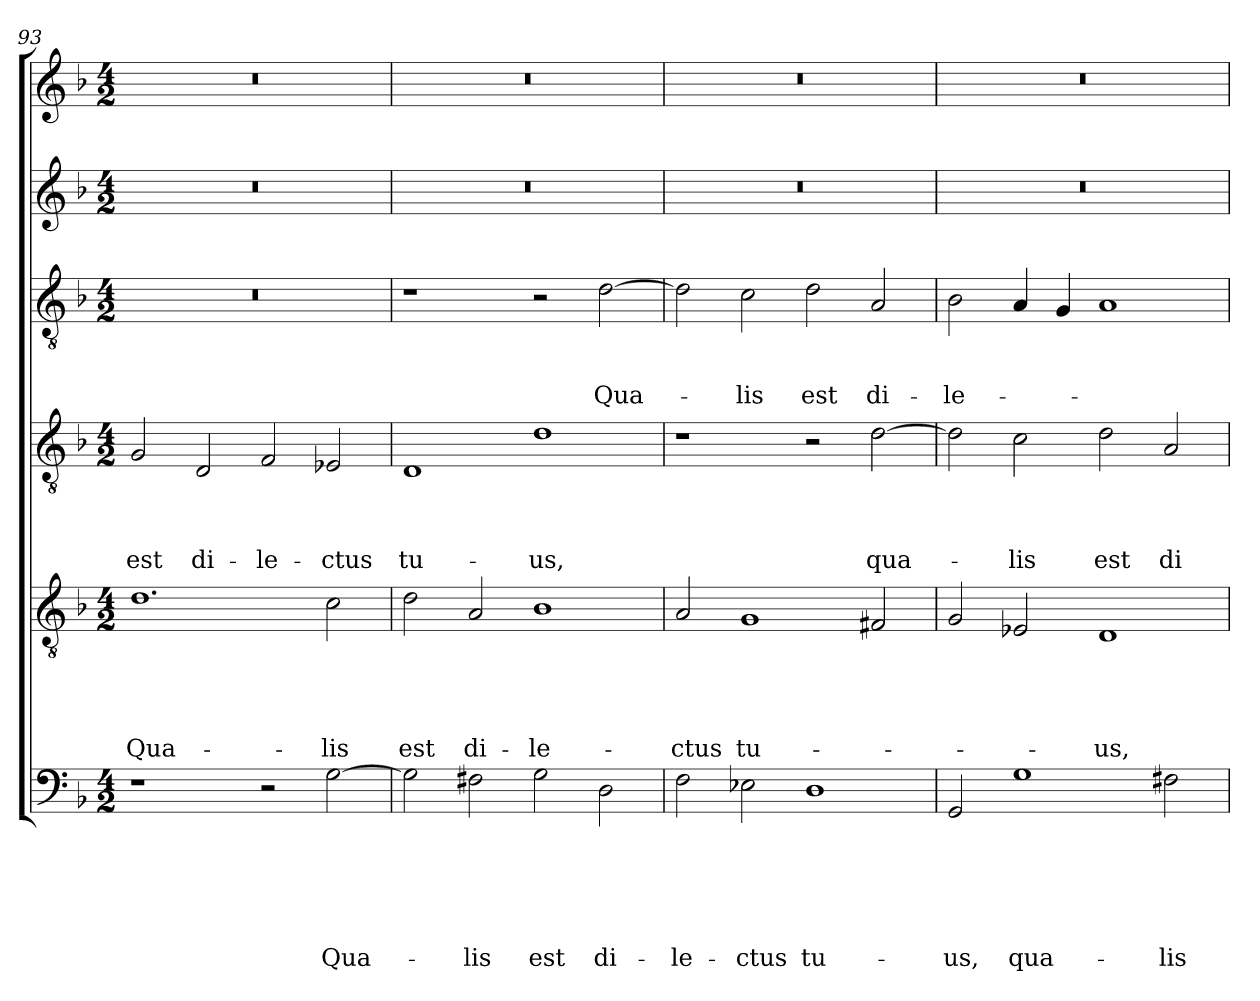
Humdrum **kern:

**kern	**text	**text	**text	**text	**text	**text	**kern	**text	**text	**text	**text	**text	**kern	**text	**text	**text	**text	**kern	**text	**text	**text	**kern	**kern
*part6	*part6	*part6	*part6	*part6	*part6	*part6	*part5	*part5	*part5	*part5	*part5	*part5	*part4	*part4	*part4	*part4	*part4	*part3	*part3	*part3	*part3	*part2	*part1
*staff6	*staff6	*staff6	*staff6	*staff6	*staff6	*staff6	*staff5	*staff5	*staff5	*staff5	*staff5	*staff5	*staff4	*staff4	*staff4	*staff4	*staff4	*staff3	*staff3	*staff3	*staff3	*staff2	*staff1
*clefF4	*	*	*	*	*	*	*clefGv2	*	*	*	*	*	*clefGv2	*	*	*	*	*clefGv2	*	*	*	*clefG2	*clefG2
*k[b-]	*	*	*	*	*	*	*k[b-]	*	*	*	*	*	*k[b-]	*	*	*	*	*k[b-]	*	*	*	*k[b-]	*k[b-]
*F:	*	*	*	*	*	*	*F:	*	*	*	*	*	*F:	*	*	*	*	*F:	*	*	*	*F:	*F:
*M4/2	*	*	*	*	*	*	*M4/2	*	*	*	*	*	*M4/2	*	*	*	*	*M4/2	*	*	*	*M4/2	*M4/2
=93	=93	=93	=93	=93	=93	=93	=93	=93	=93	=93	=93	=93	=93	=93	=93	=93	=93	=93	=93	=93	=93	=93	=93
!	!	!	!	!	!	!	!	!	!	!	!	!LO:LY:b	!	!	!	!	!LO:LY:b	!	!	!	!	!	!
1r	.	.	.	.	.	.	1.d	.	.	.	.	Qua-	2G/	.	.	.	est	0r	.	.	.	0r	0r
!	!	!	!	!	!	!	!	!	!	!	!	!	!	!	!	!	!LO:LY:b	!	!	!	!	!	!
.	.	.	.	.	.	.	.	.	.	.	.	.	2D/	.	.	.	di-	.	.	.	.	.	.
!	!	!	!	!	!	!	!	!	!	!	!	!	!	!	!	!	!LO:LY:b	!	!	!	!	!	!
2r	.	.	.	.	.	.	.	.	.	.	.	.	2F/	.	.	.	-le-	.	.	.	.	.	.
!	!	!	!	!	!	!LO:LY:b	!	!	!	!	!	!LO:LY:b	!	!	!	!	!LO:LY:b	!	!	!	!	!	!
[2G\	.	.	.	.	.	Qua-	2c\	.	.	.	.	-lis	2E-X/	.	.	.	-ctus	.	.	.	.	.	.
=94	=94	=94	=94	=94	=94	=94	=94	=94	=94	=94	=94	=94	=94	=94	=94	=94	=94	=94	=94	=94	=94	=94	=94
!	!	!	!	!	!	!	!	!	!	!	!	!LO:LY:b	!	!	!	!	!LO:LY:b	!	!	!	!	!	!
2G\]	.	.	.	.	.	.	2d\	.	.	.	.	est	1D	.	.	.	tu-	1r	.	.	.	0r	0r
!	!	!	!	!	!	!LO:LY:b	!	!	!	!	!	!LO:LY:b	!	!	!	!	!	!	!	!	!	!	!
2F#X\	.	.	.	.	.	-lis	2A/	.	.	.	.	di-	.	.	.	.	.	.	.	.	.	.	.
!	!	!	!	!	!	!LO:LY:b	!	!	!	!	!	!LO:LY:b	!	!	!	!	!LO:LY:b	!	!	!	!	!	!
2G\	.	.	.	.	.	est	1B-	.	.	.	.	-le-	1d	.	.	.	-us,	2r	.	.	.	.	.
!	!	!	!	!	!	!LO:LY:b	!	!	!	!	!	!	!	!	!	!	!	!	!	!	!LO:LY:b	!	!
2D\	.	.	.	.	.	di-	.	.	.	.	.	.	.	.	.	.	.	[2d\	.	.	Qua-	.	.
=95	=95	=95	=95	=95	=95	=95	=95	=95	=95	=95	=95	=95	=95	=95	=95	=95	=95	=95	=95	=95	=95	=95	=95
!	!	!	!	!	!	!LO:LY:b	!	!	!	!	!	!LO:LY:b	!	!	!	!	!	!	!	!	!	!	!
2F\	.	.	.	.	.	-le-	2A/	.	.	.	.	-ctus	1r	.	.	.	.	2d\]	.	.	.	0r	0r
!	!	!	!	!	!	!LO:LY:b	!	!	!	!	!	!LO:LY:b	!	!	!	!	!	!	!	!	!LO:LY:b	!	!
2E-X\	.	.	.	.	.	-ctus	1G	.	.	.	.	tu-	.	.	.	.	.	2c\	.	.	-lis	.	.
!	!	!	!	!	!	!LO:LY:b	!	!	!	!	!	!	!	!	!	!	!	!	!	!	!LO:LY:b	!	!
1D	.	.	.	.	.	tu-	.	.	.	.	.	.	2r	.	.	.	.	2d\	.	.	est	.	.
!	!	!	!	!	!	!	!	!	!	!	!	!	!	!	!	!	!LO:LY:b	!	!	!	!LO:LY:b	!	!
.	.	.	.	.	.	.	2F#X/	.	.	.	.	.	[2d\	.	.	.	qua-	2A/	.	.	di-	.	.
=96	=96	=96	=96	=96	=96	=96	=96	=96	=96	=96	=96	=96	=96	=96	=96	=96	=96	=96	=96	=96	=96	=96	=96
!	!	!	!	!	!	!LO:LY:b	!	!	!	!	!	!	!	!	!	!	!	!	!	!	!LO:LY:b	!	!
2GG/	.	.	.	.	.	-us,	2G/	.	.	.	.	.	2d\]	.	.	.	.	2B-\	.	.	-le-	0r	0r
!	!	!	!	!	!	!LO:LY:b	!	!	!	!	!	!	!	!	!	!	!LO:LY:b	!	!	!	!	!	!
1G	.	.	.	.	.	qua-	2E-X/	.	.	.	.	.	2c\	.	.	.	-lis	4A/	.	.	.	.	.
.	.	.	.	.	.	.	.	.	.	.	.	.	.	.	.	.	.	4G/	.	.	.	.	.
!	!	!	!	!	!	!	!	!	!	!	!	!LO:LY:b	!	!	!	!	!LO:LY:b	!	!	!	!	!	!
.	.	.	.	.	.	.	1D	.	.	.	.	-us,	2d\	.	.	.	est	1A	.	.	.	.	.
!	!	!	!	!	!	!LO:LY:b	!	!	!	!	!	!	!	!	!	!	!LO:LY:b	!	!	!	!	!	!
2F#X\	.	.	.	.	.	-lis	.	.	.	.	.	.	2A/	.	.	.	di-	.	.	.	.	.	.
=	=	=	=	=	=	=	=	=	=	=	=	=	=	=	=	=	=	=	=	=	=	=	=
*-	*-	*-	*-	*-	*-	*-	*-	*-	*-	*-	*-	*-	*-	*-	*-	*-	*-	*-	*-	*-	*-	*-	*-
